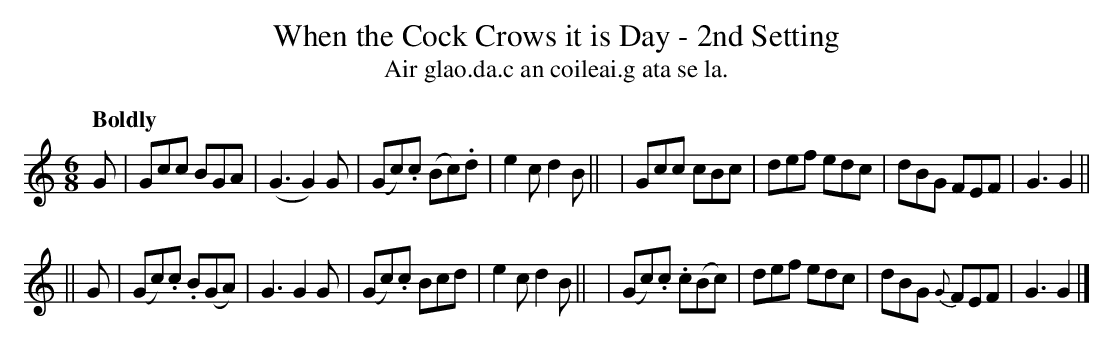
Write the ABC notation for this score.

X:1
T: When the Cock Crows it is Day - 2nd Setting
T: Air glao.da.c an coileai.g ata se la.
Q: "Boldly"
M: 6/8
L: 1/8
K: Gmix
G \
| Gcc BGA | (G3 G2) G | (Gc).c (Bc).d | e2 c d2B ||\
| Gcc cBc | def edc | dBG FEF | G3 G2 ||
|| G \
| (Gc).c .B(GA) | G3 G2 G | (Gc).c Bcd | e2 c d2B ||\
| (Gc).c .c(Bc) | def edc | dBG {G}FEF | G3 G2 |]
